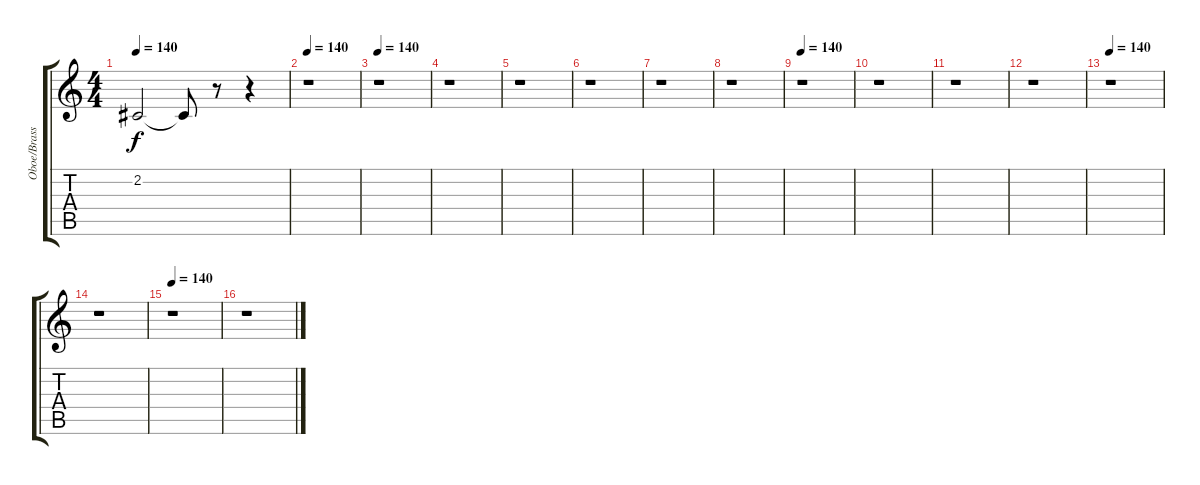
\track ("Oboe/Brass/Flute" "Oboe/Brass") {instrument oboe}
\staff {score tabs}
\tuning (E4 B3 G3 D3 A2 E2) {hide}
\ts (4 4)
\tempo 140
\clef g2
\ks c
2.2.2{dy f} 2.2{t}.8 r.8 r.4 |
\tempo 140
r.1 |
\tempo 140
r.1 |
r.1 |
r.1 |
r.1 |
r.1 |
r.1 |
\tempo 140
r.1 |
r.1 |
r.1 |
r.1 |
\tempo 140
r.1 |
r.1 |
\tempo 140
r.1 |
r.1
